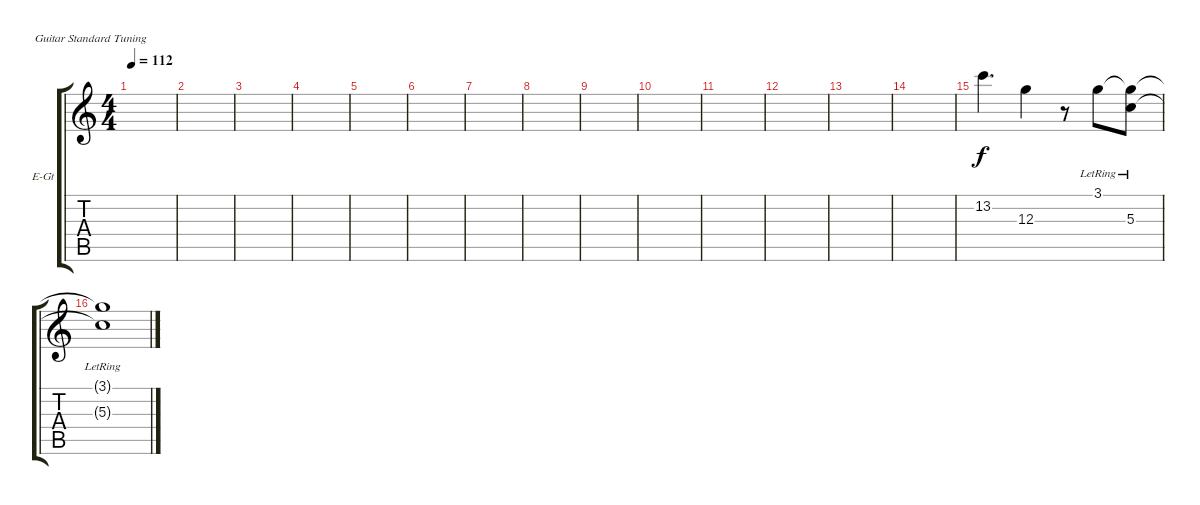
\bracketExtendMode groupsimilarinstruments
\firstSystemTrackNameOrientation horizontal
\otherSystemsTrackNameOrientation horizontal
\track ("Electric Guitar" "E-Gt") {instrument electricguitarclean}
\staff {score tabs}
\tuning (E4 B3 G3 D3 A2 E2)
\ts (4 4)
\tempo 112
\clef g2
\ks c
|
|
|
|
|
|
|
|
|
|
|
|
|
|
13.2.4{d} 12.3.4 r.8 3.1{lr}.8 (5.3{lr} 3.1{lr t}).8 |
(5.3{lr t} 3.1{lr t}).1
